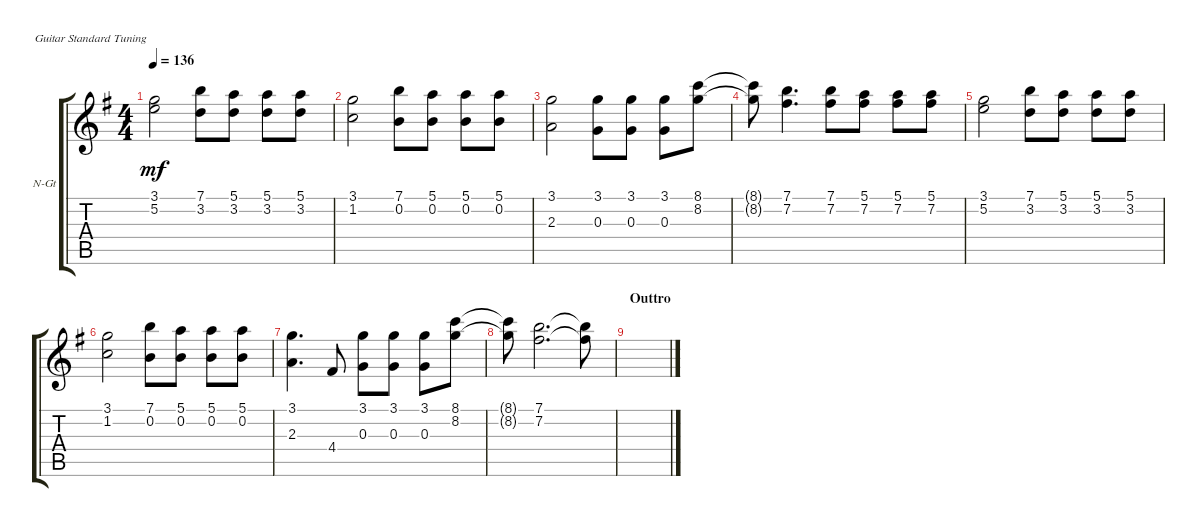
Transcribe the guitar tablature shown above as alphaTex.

\defaultSystemsLayout 4
\bracketExtendMode groupsimilarinstruments
\firstSystemTrackNameOrientation horizontal
\otherSystemsTrackNameOrientation horizontal
\track ("GOLOS" "N-Gt") {instrument acousticguitarnylon}
\staff {score tabs}
\tuning (E4 B3 G3 D3 A2 E2)
\ts (4 4)
\tempo 136
\clef g2
\scale
0.333333
\ks eminor
(5.2 3.1).2{dy mf} (3.2 7.1).8 (3.2 5.1).8 (3.2 5.1).8 (3.2 5.1).8 |
\scale
0.333333 (1.2 3.1).2 (0.2 7.1).8 (0.2 5.1).8 (0.2 5.1).8 (0.2 5.1).8 |
\scale
0.333333 (2.3 3.1).2 (0.3 3.1).8 (0.3 3.1).8 (0.3 3.1).8 (8.2 8.1).8 |
\scale
0.333333 (8.2{t} 8.1{t}).8 (7.2 7.1).4{d} (7.2 7.1).8 (7.2 5.1).8 (7.2 5.1).8 (7.2 5.1).8 |
\scale
0.333333 (5.2 3.1).2 (3.2 7.1).8 (3.2 5.1).8 (3.2 5.1).8 (3.2 5.1).8 |
\scale
0.333333 (1.2 3.1).2 (0.2 7.1).8 (0.2 5.1).8 (0.2 5.1).8 (0.2 5.1).8 |
\scale
0.333333 (2.3 3.1).4{d} 4.4.8 (0.3 3.1).8 (0.3 3.1).8 (0.3 3.1).8 (8.2 8.1).8 |
\scale
0.333333 (8.2{t} 8.1{t}).8 (7.2 7.1).2{d} (7.1{t} 7.2{t}).8 |
\section ("" "Outtro")
\scale
0.333333 |
\scale
0.333333 |
\scale
0.333333 |
\scale
0.333333 |
\scale
0.333333 |
\scale
0.333333 |
\scale
0.333333
